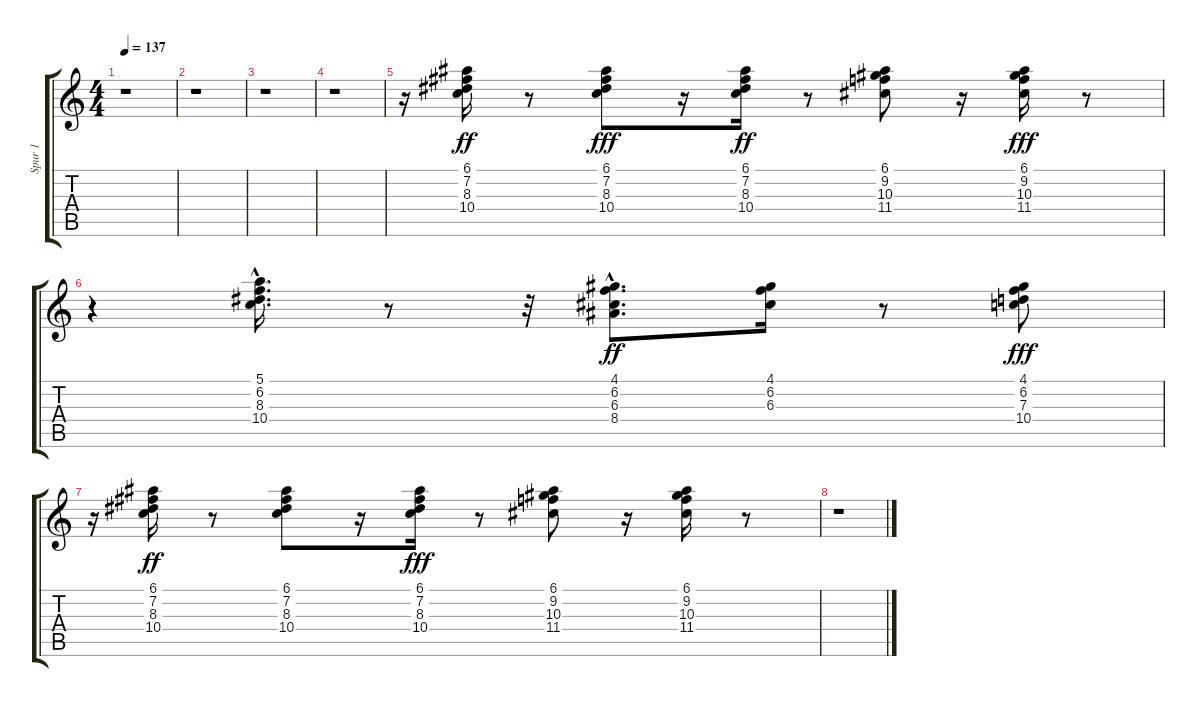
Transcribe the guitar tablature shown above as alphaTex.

\track ("Spur 1" "Spur 1") {instrument electricguitarclean}
\staff {score tabs}
\tuning (E4 B3 G3 D3 A2 E2) {hide}
\ts (4 4)
\tempo 137
\clef g2
\ks c
r.1{dy fff} |
r.1 |
r.1 |
r.1 |
r.16 (6.1 7.2 8.3 10.4).16{dy ff} r.8 (6.1 7.2 8.3 10.4).8{dy fff} r.16 (6.1 7.2 8.3 10.4).16{dy ff} r.8 (6.1 9.2 10.3 11.4).8 r.16 (6.1 9.2 10.3 11.4).16{dy fff} r.8 |
r.4 (5.1{hac} 6.2{hac} 8.3{hac} 10.4{hac}).16{d} r.8 r.32 (4.1{hac} 6.2{hac} 6.3{hac} 8.4{hac}).8{d dy ff} (4.1 6.2 6.3).16 r.8 (4.1 6.2 7.3 10.4).8{dy fff} |
r.16 (6.1 7.2 8.3 10.4).16{dy ff} r.8 (6.1 7.2 8.3 10.4).8 r.16 (6.1 7.2 8.3 10.4).16{dy fff} r.8 (6.1 9.2 10.3 11.4).8 r.16 (6.1 9.2 10.3 11.4).16 r.8 |
r.1
